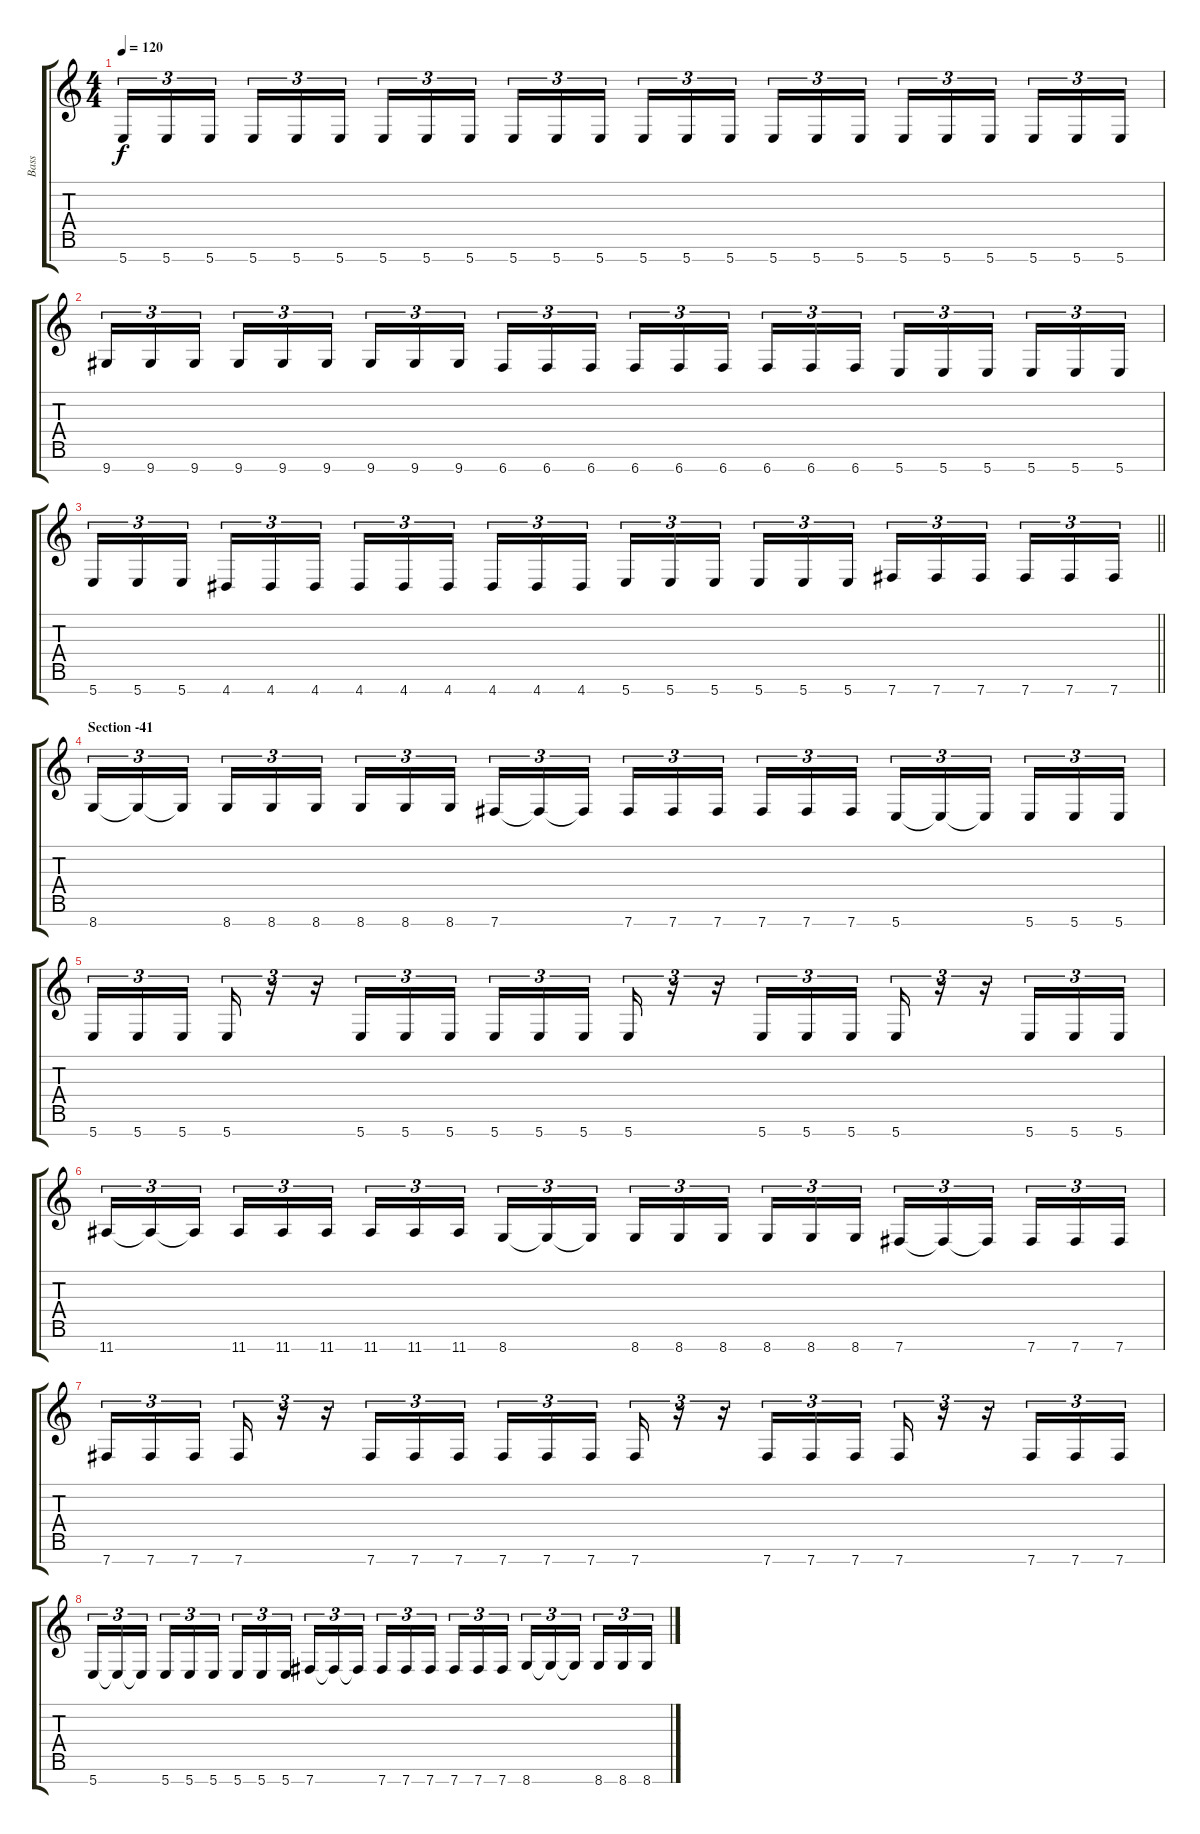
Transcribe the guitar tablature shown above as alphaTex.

\track ("Bass" "Bass") {instrument electricbasspick}
\staff {score tabs}
\tuning (E4 B3 G3 D3 A2 E2 B1) {hide}
\ts (4 4)
\tempo 120
\clef g2
\ks c
5.7.16{tu (3 2) dy f} 5.7.16{tu (3 2)} 5.7.16{tu (3 2) beam splitsecondary} 5.7.16{tu (3 2)} 5.7.16{tu (3 2)} 5.7.16{tu (3 2)} 5.7.16{tu (3 2)} 5.7.16{tu (3 2)} 5.7.16{tu (3 2) beam splitsecondary} 5.7.16{tu (3 2)} 5.7.16{tu (3 2)} 5.7.16{tu (3 2)} 5.7.16{tu (3 2)} 5.7.16{tu (3 2)} 5.7.16{tu (3 2) beam splitsecondary} 5.7.16{tu (3 2)} 5.7.16{tu (3 2)} 5.7.16{tu (3 2)} 5.7.16{tu (3 2)} 5.7.16{tu (3 2)} 5.7.16{tu (3 2) beam splitsecondary} 5.7.16{tu (3 2)} 5.7.16{tu (3 2)} 5.7.16{tu (3 2)} |
9.7.16{tu (3 2)} 9.7.16{tu (3 2)} 9.7.16{tu (3 2) beam splitsecondary} 9.7.16{tu (3 2)} 9.7.16{tu (3 2)} 9.7.16{tu (3 2)} 9.7.16{tu (3 2)} 9.7.16{tu (3 2)} 9.7.16{tu (3 2) beam splitsecondary} 6.7.16{tu (3 2)} 6.7.16{tu (3 2)} 6.7.16{tu (3 2)} 6.7.16{tu (3 2)} 6.7.16{tu (3 2)} 6.7.16{tu (3 2) beam splitsecondary} 6.7.16{tu (3 2)} 6.7.16{tu (3 2)} 6.7.16{tu (3 2)} 5.7.16{tu (3 2)} 5.7.16{tu (3 2)} 5.7.16{tu (3 2) beam splitsecondary} 5.7.16{tu (3 2)} 5.7.16{tu (3 2)} 5.7.16{tu (3 2)} |
\barLineRight lightlight
5.7.16{tu (3 2)} 5.7.16{tu (3 2)} 5.7.16{tu (3 2) beam splitsecondary} 4.7.16{tu (3 2)} 4.7.16{tu (3 2)} 4.7.16{tu (3 2)} 4.7.16{tu (3 2)} 4.7.16{tu (3 2)} 4.7.16{tu (3 2) beam splitsecondary} 4.7.16{tu (3 2)} 4.7.16{tu (3 2)} 4.7.16{tu (3 2)} 5.7.16{tu (3 2)} 5.7.16{tu (3 2)} 5.7.16{tu (3 2) beam splitsecondary} 5.7.16{tu (3 2)} 5.7.16{tu (3 2)} 5.7.16{tu (3 2)} 7.7.16{tu (3 2)} 7.7.16{tu (3 2)} 7.7.16{tu (3 2) beam splitsecondary} 7.7.16{tu (3 2)} 7.7.16{tu (3 2)} 7.7.16{tu (3 2)} |
\section ("" "Section -41")
8.7.16{tu (3 2)} 8.7{t}.16{tu (3 2)} 8.7{t}.16{tu (3 2) beam splitsecondary} 8.7.16{tu (3 2)} 8.7.16{tu (3 2)} 8.7.16{tu (3 2)} 8.7.16{tu (3 2)} 8.7.16{tu (3 2)} 8.7.16{tu (3 2) beam splitsecondary} 7.7.16{tu (3 2)} 7.7{t}.16{tu (3 2)} 7.7{t}.16{tu (3 2)} 7.7.16{tu (3 2)} 7.7.16{tu (3 2)} 7.7.16{tu (3 2) beam splitsecondary} 7.7.16{tu (3 2)} 7.7.16{tu (3 2)} 7.7.16{tu (3 2)} 5.7.16{tu (3 2)} 5.7{t}.16{tu (3 2)} 5.7{t}.16{tu (3 2) beam splitsecondary} 5.7.16{tu (3 2)} 5.7.16{tu (3 2)} 5.7.16{tu (3 2)} |
5.7.16{tu (3 2)} 5.7.16{tu (3 2)} 5.7.16{tu (3 2) beam splitsecondary} 5.7.16{tu (3 2)} r.16{tu (3 2)} r.16{tu (3 2)} 5.7.16{tu (3 2)} 5.7.16{tu (3 2)} 5.7.16{tu (3 2) beam splitsecondary} 5.7.16{tu (3 2)} 5.7.16{tu (3 2)} 5.7.16{tu (3 2)} 5.7.16{tu (3 2)} r.16{tu (3 2)} r.16{tu (3 2)} 5.7.16{tu (3 2)} 5.7.16{tu (3 2)} 5.7.16{tu (3 2)} 5.7.16{tu (3 2)} r.16{tu (3 2)} r.16{tu (3 2)} 5.7.16{tu (3 2)} 5.7.16{tu (3 2)} 5.7.16{tu (3 2)} |
11.7.16{tu (3 2)} 11.7{t}.16{tu (3 2)} 11.7{t}.16{tu (3 2) beam splitsecondary} 11.7.16{tu (3 2)} 11.7.16{tu (3 2)} 11.7.16{tu (3 2)} 11.7.16{tu (3 2)} 11.7.16{tu (3 2)} 11.7.16{tu (3 2) beam splitsecondary} 8.7.16{tu (3 2)} 8.7{t}.16{tu (3 2)} 8.7{t}.16{tu (3 2)} 8.7.16{tu (3 2)} 8.7.16{tu (3 2)} 8.7.16{tu (3 2) beam splitsecondary} 8.7.16{tu (3 2)} 8.7.16{tu (3 2)} 8.7.16{tu (3 2)} 7.7.16{tu (3 2)} 7.7{t}.16{tu (3 2)} 7.7{t}.16{tu (3 2) beam splitsecondary} 7.7.16{tu (3 2)} 7.7.16{tu (3 2)} 7.7.16{tu (3 2)} |
7.7.16{tu (3 2)} 7.7.16{tu (3 2)} 7.7.16{tu (3 2) beam splitsecondary} 7.7.16{tu (3 2)} r.16{tu (3 2)} r.16{tu (3 2)} 7.7.16{tu (3 2)} 7.7.16{tu (3 2)} 7.7.16{tu (3 2) beam splitsecondary} 7.7.16{tu (3 2)} 7.7.16{tu (3 2)} 7.7.16{tu (3 2)} 7.7.16{tu (3 2)} r.16{tu (3 2)} r.16{tu (3 2)} 7.7.16{tu (3 2)} 7.7.16{tu (3 2)} 7.7.16{tu (3 2)} 7.7.16{tu (3 2)} r.16{tu (3 2)} r.16{tu (3 2)} 7.7.16{tu (3 2)} 7.7.16{tu (3 2)} 7.7.16{tu (3 2)} |
5.7.16{tu (3 2)} 5.7{t}.16{tu (3 2)} 5.7{t}.16{tu (3 2) beam splitsecondary} 5.7.16{tu (3 2)} 5.7.16{tu (3 2)} 5.7.16{tu (3 2)} 5.7.16{tu (3 2)} 5.7.16{tu (3 2)} 5.7.16{tu (3 2) beam splitsecondary} 7.7.16{tu (3 2)} 7.7{t}.16{tu (3 2)} 7.7{t}.16{tu (3 2)} 7.7.16{tu (3 2)} 7.7.16{tu (3 2)} 7.7.16{tu (3 2) beam splitsecondary} 7.7.16{tu (3 2)} 7.7.16{tu (3 2)} 7.7.16{tu (3 2)} 8.7.16{tu (3 2)} 8.7{t}.16{tu (3 2)} 8.7{t}.16{tu (3 2) beam splitsecondary} 8.7.16{tu (3 2)} 8.7.16{tu (3 2)} 8.7.16{tu (3 2)}
